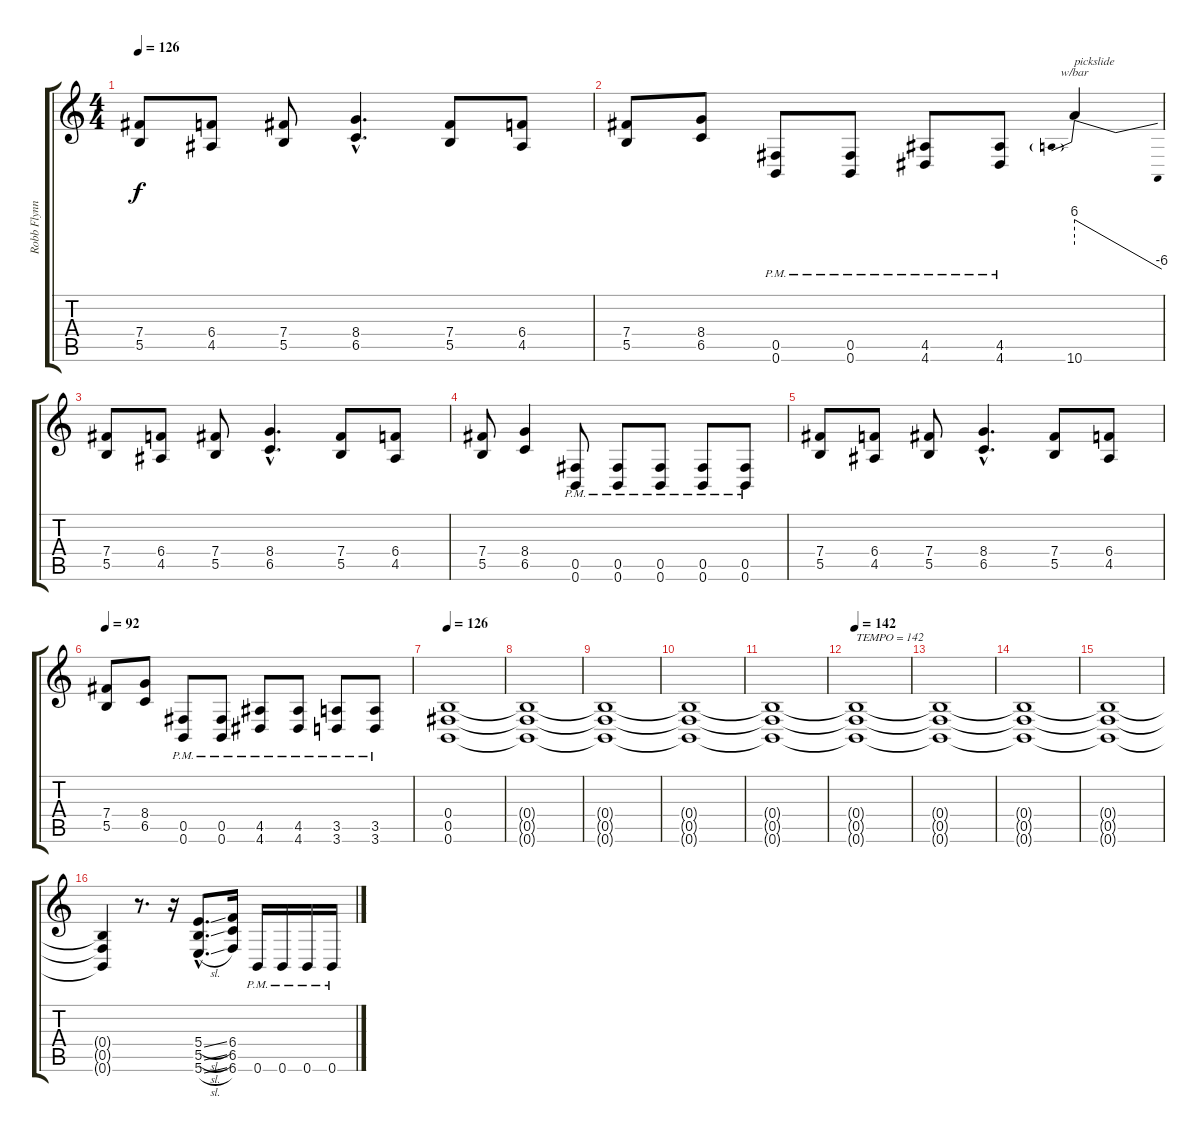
\track ("Robb Flynn" "Robb Flynn") {instrument distortionguitar}
\staff {score tabs}
\tuning (Db4 Ab3 E3 B2 Gb2 B1) {hide}
\ts (4 4)
\tempo 126
\clef g2
\ks c
(7.4 5.5).8{dy f} (6.4 4.5).8 (7.4 5.5).8 (8.4{hac} 6.5{hac}).4{d} (7.4 5.5).8 (6.4 4.5).8 |
(7.4 5.5).8 (8.4 6.5).8 (0.5{pm} 0.6{pm}).8 (0.5{pm} 0.6{pm}).8 (4.5{pm} 4.6{pm}).8 (4.5{pm} 4.6{pm}).8 10.6.4{tbe (predivedive default 0 24 60 -24) txt "pickslide"} |
(7.4 5.5).8 (6.4 4.5).8 (7.4 5.5).8 (8.4{hac} 6.5{hac}).4{d} (7.4 5.5).8 (6.4 4.5).8 |
(7.4 5.5).8 (8.4 6.5).4 (0.5{pm} 0.6{pm}).8 (0.5{pm} 0.6{pm}).8 (0.5{pm} 0.6{pm}).8 (0.5{pm} 0.6{pm}).8 (0.5{pm} 0.6{pm}).8 |
(7.4 5.5).8 (6.4 4.5).8 (7.4 5.5).8 (8.4{hac} 6.5{hac}).4{d} (7.4 5.5).8 (6.4 4.5).8 |
\tempo 92
(7.4 5.5).8 (8.4 6.5).8 (0.5{pm} 0.6{pm}).8 (0.5{pm} 0.6{pm}).8 (4.5{pm} 4.6{pm}).8 (4.5{pm} 4.6{pm}).8 (3.5{pm} 3.6{pm}).8 (3.5{pm} 3.6{pm}).8 |
\tempo 126
(0.4 0.5 0.6).1 |
(0.4{t} 0.5{t} 0.6{t}).1 |
(0.4{t} 0.5{t} 0.6{t}).1{volume 12} |
(0.4{t} 0.5{t} 0.6{t}).1 |
(0.4{t} 0.5{t} 0.6{t}).1 |
\tempo 142
(0.4{t} 0.5{t} 0.6{t}).1{txt "TEMPO = 142"} |
(0.4{t} 0.5{t} 0.6{t}).1{volume 8} |
(0.4{t} 0.5{t} 0.6{t}).1 |
(0.4{t} 0.5{t} 0.6{t}).1 |
(0.4{t} 0.5{t} 0.6{t}).4 r.8{d} r.16{volume 16} (5.4{sl hac} 5.5{sl hac} 5.6{sl hac}).8{d} (6.4 6.5 6.6).16 0.6{pm}.16 0.6{pm}.16 0.6{pm}.16 0.6{pm}.16
